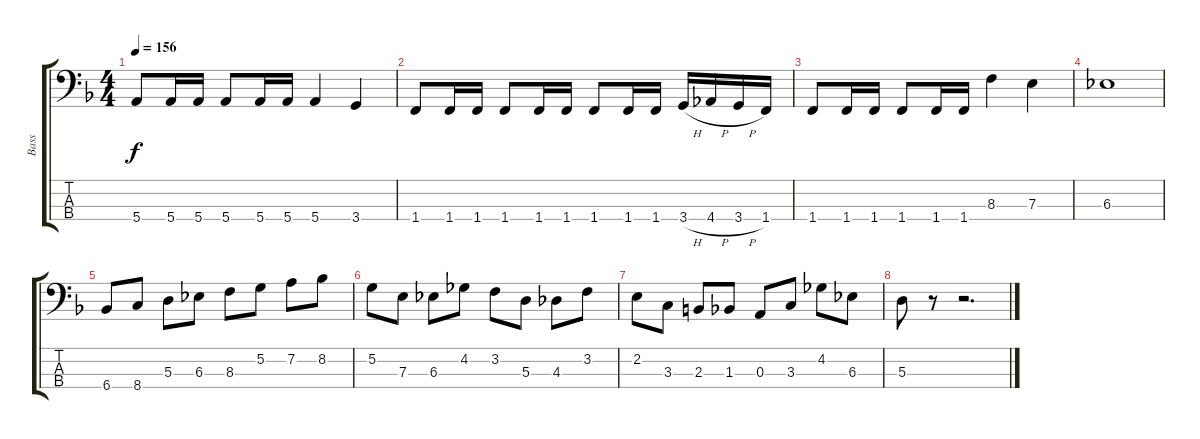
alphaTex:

\track ("Bass" "Bass") {instrument electricbassfinger}
\staff {score tabs}
\tuning (G2 D2 A1 E1) {hide}
\ts (4 4)
\tempo 156
\clef f4
\ks f
5.4.8{dy f} 5.4.16 5.4.16 5.4.8 5.4.16 5.4.16 5.4.4 3.4.4 |
1.4.8 1.4.16 1.4.16 1.4.8 1.4.16 1.4.16 1.4.8 1.4.16 1.4.16 3.4{h}.16 4.4{h}.16 3.4{h}.16 1.4.16 |
1.4.8 1.4.16 1.4.16 1.4.8 1.4.16 1.4.16 8.3.4 7.3.4 |
6.3.1 |
6.4.8 8.4.8 5.3.8 6.3.8 8.3.8 5.2.8 7.2.8 8.2.8 |
5.2.8 7.3.8 6.3.8 4.2.8 3.2.8 5.3.8 4.3.8 3.2.8 |
2.2.8 3.3.8 2.3.8 1.3.8 0.3.8 3.3.8 4.2.8 6.3.8 |
5.3.8 r.8 r.2{d}
